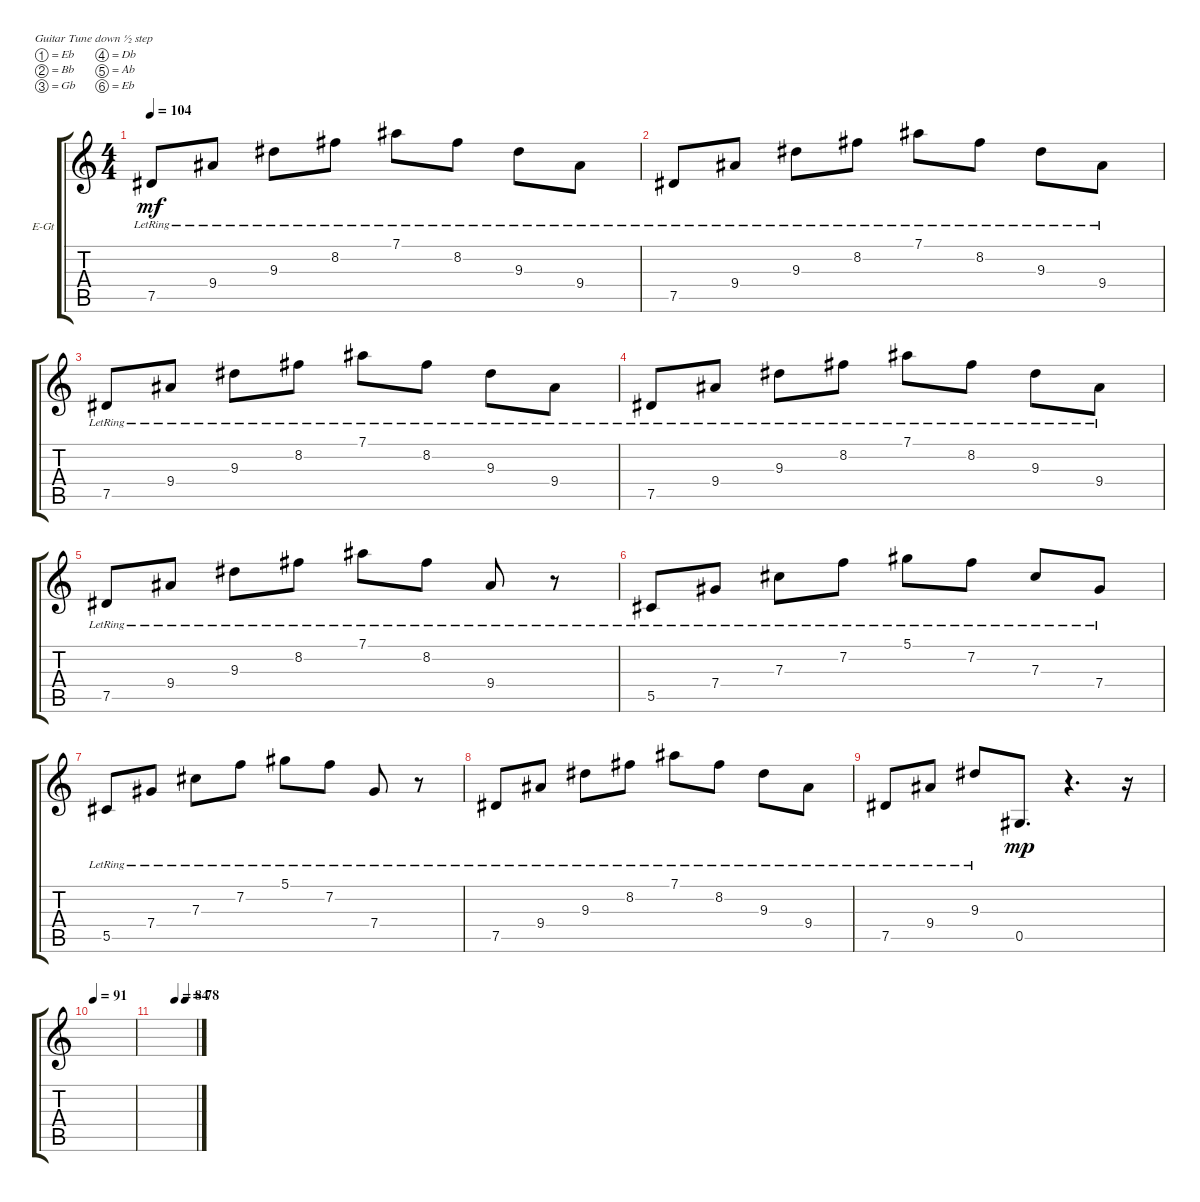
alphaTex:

\defaultSystemsLayout 4
\bracketExtendMode groupsimilarinstruments
\firstSystemTrackNameOrientation horizontal
\otherSystemsTrackNameOrientation horizontal
\track ("Clean" "E-Gt") {instrument overdrivenguitar}
\staff {score tabs}
\tuning (Eb4 Bb3 Gb3 Db3 Ab2 Eb2)
\ts (4 4)
\tempo 104
\clef g2
\ks c
7.5{lr}.8{dy mf} 9.4{lr}.8 9.3{lr}.8 8.2{lr}.8 7.1{lr}.8 8.2{lr}.8 9.3{lr}.8 9.4{lr}.8 |
7.5{lr}.8 9.4{lr}.8 9.3{lr}.8 8.2{lr}.8 7.1{lr}.8 8.2{lr}.8 9.3{lr}.8 9.4{lr}.8 |
7.5{lr}.8 9.4{lr}.8 9.3{lr}.8 8.2{lr}.8 7.1{lr}.8 8.2{lr}.8 9.3{lr}.8 9.4{lr}.8 |
7.5{lr}.8 9.4{lr}.8 9.3{lr}.8 8.2{lr}.8 7.1{lr}.8 8.2{lr}.8 9.3{lr}.8 9.4{lr}.8 |
7.5{lr}.8 9.4{lr}.8 9.3{lr}.8 8.2{lr}.8 7.1{lr}.8 8.2{lr}.8 9.4{lr}.8 r.8 |
5.5{lr}.8 7.4{lr}.8 7.3{lr}.8 7.2{lr}.8 5.1{lr}.8 7.2{lr}.8 7.3{lr}.8 7.4{lr}.8 |
5.5{lr}.8 7.4{lr}.8 7.3{lr}.8 7.2{lr}.8 5.1{lr}.8 7.2{lr}.8 7.4{lr}.8 r.8 |
7.5{lr}.8 9.4{lr}.8 9.3{lr}.8 8.2{lr}.8 7.1{lr}.8 8.2{lr}.8 9.3{lr}.8 9.4{lr}.8 |
7.5{lr}.8 9.4{lr}.8 9.3{lr}.8 0.5.8{d dy mp} r.4{d} r.16 |
\tempo (91 0.0125)
|
\tempo (84 0.5)
\tempo (78 0.75)
